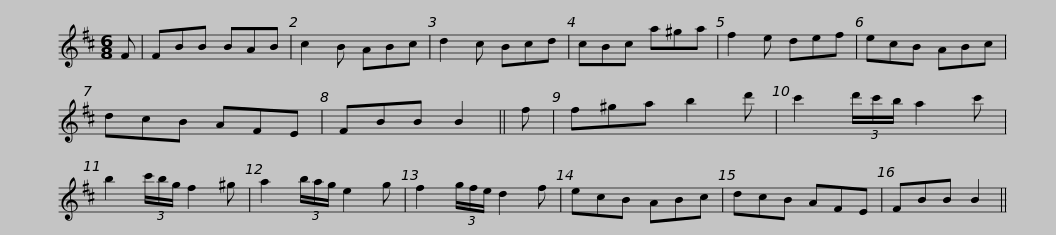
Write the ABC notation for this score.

X:1
L:1/8
M:6/8
I:linebreak $
K:Bmin
V:1 treble
V:1
 F | FBB BAB | c2 B ABc | d2 c Bcd | cBc a^ga | %5
 f2 e def | ecB ABc | dcB AFE |$ FBB B2 || f | %10
 f^ga b2 d' | c'2 (3d'/c'/b/ a2 c' | b2 (3c'/b/g/ f2 ^g | a2 (3b/a/g/ e2 g | f2 (3g/f/e/ d2 f |$ %15
 ecB ABc | dcB AFE | FBB B2 || %18
